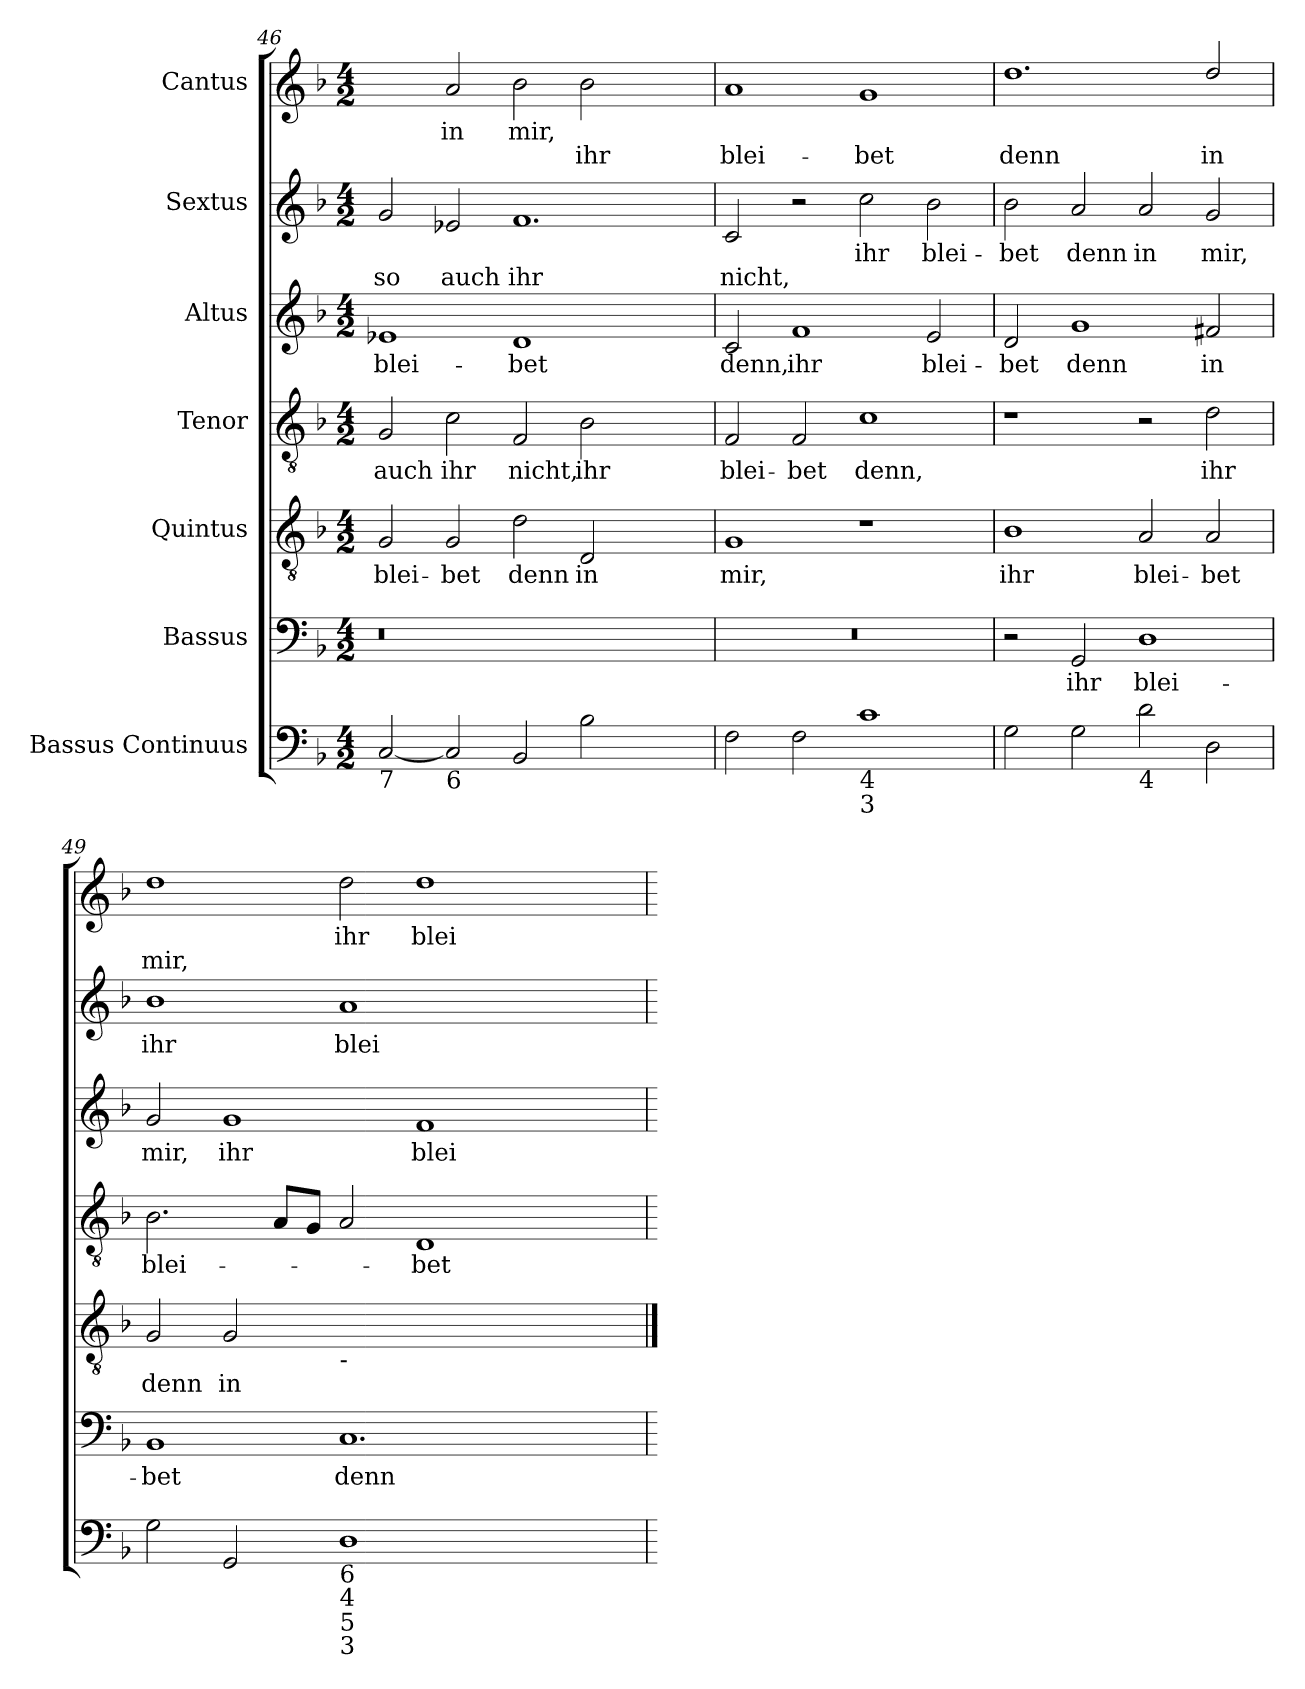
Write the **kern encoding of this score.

**kern	**kern	**text	**kern	**text	**kern	**text	**kern	**text	**kern	**text	**text	**kern	**text	**text
*part7	*part6	*part6	*part5	*part5	*part4	*part4	*part3	*part3	*part2	*part2	*part2	*part1	*part1	*part1
*staff7	*staff6	*staff6	*staff5	*staff5	*staff4	*staff4	*staff3	*staff3	*staff2	*staff2	*staff2	*staff1	*staff1	*staff1
*I"Bassus Continuus	*I"Bassus	*	*I"Quintus	*	*I"Tenor	*	*I"Altus	*	*I"Sextus	*	*	*I"Cantus	*	*
!!LO:LB:g=z
*clefF4	*clefF4	*	*clefGv2	*	*clefGv2	*	*clefG2	*	*clefG2	*	*	*clefG2	*	*
*k[b-]	*k[b-]	*	*k[b-]	*	*k[b-]	*	*k[b-]	*	*k[b-]	*	*	*k[b-]	*	*
*F:	*F:	*	*F:	*	*F:	*	*F:	*	*F:	*	*	*F:	*	*
*M4/2	*M4/2	*	*M4/2	*	*M4/2	*	*M4/2	*	*M4/2	*	*	*M4/2	*	*
=46	=46	=46	=46	=46	=46	=46	=46	=46	=46	=46	=46	=46	=46	=46
!LO:TX:b:t=7	!	!	!	!	!	!	!	!	!	!	!	!	!	!
!	!	!	!	!LO:LY:b	!	!LO:LY:b	!	!LO:LY:b	!	!	!LO:LY:b	!	!LO:LY:b	!
*	*	*	*	*	*	*	*	*	*	*	*	*^	*	*
[2C	0r	.	2G	blei-	2G	auch	1e-X	blei-	2g	.	-so	2b-yy]	0ryy	___	.
!LO:TX:b:t=6	!	!	!	!	!	!	!	!	!	!	!	!	!	!	!
!	!	!	!	!LO:LY:b	!	!LO:LY:b	!	!	!	!	!LO:LY:b	!	!	!LO:LY:b	!
2C]	.	.	2G	-bet	2c	ihr	.	.	2e-X	.	auch	2a	.	in	.
!	!	!	!	!LO:LY:b	!	!LO:LY:b	!	!LO:LY:b	!	!	!LO:LY:b	!	!	!LO:LY:b	!
2BB-	.	.	2d	denn	2F	nicht,	1d	-bet	1.f	.	ihr	2b-	.	mir,	.
!	!	!	!	!LO:LY:b	!	!LO:LY:b	!	!	!	!	!	!	!	!	!LO:LY:b
2B-	.	.	2D	in	2B-	ihr	.	.	.	.	.	2b-	.	.	ihr
2ryy	2ryy	.	2ryy	.	2ryy	.	2ryy	.	.	.	.	2ryy	2ryy	.	.
=47	=47	=47	=47	=47	=47	=47	=47	=47	=47	=47	=47	=47	=47	=47	=47
!	!	!	!	!LO:LY:b	!	!LO:LY:b	!	!LO:LY:b	!	!	!LO:LY:b	!	!	!	!LO:LY:b
2F	0r	.	1G	mir,	2F	blei-	2c	denn,	2c	.	nicht,	1a	0ryy	.	blei-
!	!	!	!	!	!	!LO:LY:b	!	!LO:LY:b	!	!	!	!	!	!	!
2F	.	.	.	.	2F	-bet	1f	ihr	2r	.	.	.	.	.	.
!LO:TX:b:t=4	!	!	!	!	!	!	!	!	!	!	!	!	!	!	!
!LO:TX:b:t=3	!	!	!	!	!	!	!	!	!	!	!	!	!	!	!
!	!	!	!	!	!	!LO:LY:b	!	!	!	!LO:LY:b	!	!	!	!	!LO:LY:b
1c	.	.	1r	.	1c	denn,	.	.	2cc	ihr	.	1g	.	.	-bet
!	!	!	!	!	!	!	!	!LO:LY:b	!	!LO:LY:b	!	!	!	!	!
.	.	.	.	.	.	.	2e	blei-	2b-	blei-	.	.	.	.	.
=48	=48	=48	=48	=48	=48	=48	=48	=48	=48	=48	=48	=48	=48	=48	=48
!	!	!	!	!LO:LY:b	!	!	!	!LO:LY:b	!	!LO:LY:b	!	!	!	!	!LO:LY:b
2G	2r	.	1B-	ihr	1r	.	2d	-bet	2b-	-bet	.	1.dd	0ryy	.	denn
!	!	!LO:LY:b	!	!	!	!	!	!LO:LY:b	!	!LO:LY:b	!	!	!	!	!
2G	2GG	ihr	.	.	.	.	1g	denn	2a	denn	.	.	.	.	.
!LO:TX:b:t=4	!	!	!	!	!	!	!	!	!	!	!	!	!	!	!
!	!	!LO:LY:b	!	!LO:LY:b	!	!	!	!	!	!LO:LY:b	!	!	!	!	!
2d	1D	blei-	2A	blei-	2r	.	.	.	2a	in	.	.	.	.	.
!	!	!	!	!LO:LY:b	!	!LO:LY:b	!	!LO:LY:b	!	!LO:LY:b	!	!	!	!	!LO:LY:b
2D	.	.	2A	-bet	2d	ihr	2f#X	in	2g	mir,	.	2dd	.	.	in
=49	=49	=49	=49	=49	=49	=49	=49	=49	=49	=49	=49	=49	=49	=49	=49
!	!	!LO:LY:b	!	!LO:LY:b	!	!LO:LY:b	!	!LO:LY:b	!	!LO:LY:b	!	!	!	!	!LO:LY:b
2G	1BB-	-bet	2G	denn	2.B-	blei-	2g	mir,	1b-	ihr	.	1dd	1ryy	.	mir,
!	!	!	!	!LO:LY:b	!	!	!	!LO:LY:b	!	!	!	!	!	!	!
2GG	.	.	2G	in	.	.	1g	ihr	.	.	.	.	.	.	.
.	.	.	.	.	8AL	.	.	.	.	.	.	.	.	.	.
.	.	.	.	.	8GJ	.	.	.	.	.	.	.	.	.	.
!	!	!	!LO:TX:b:t=-	!	!	!	!	!	!	!	!	!	!	!	!
!LO:TX:b:t=6\n4	!	!	!	!	!	!	!	!	!	!	!	!	!	!	!
!LO:TX:b:t=5\n3	!	!	!	!	!	!	!	!	!	!	!	!	!	!	!
!	!	!LO:LY:b	!	!LO:LY:b	!	!	!	!	!	!LO:LY:b	!	!	!	!LO:LY:b	!
1D	1.C	denn	0F;<yy	mir.	2A	.	.	.	1a	blei-	.	2dd	2ryy	ihr	.
!	!	!	!	!	!	!LO:LY:b	!	!LO:LY:b	!	!	!	!	!	!LO:LY:b	!
.	.	.	.	.	1D	-bet	1f	blei-	.	.	.	1dd	2ryy	blei-	.
1ryy	.	.	.	.	.	.	.	.	1ryy	.	.	.	2ryy	.	.
.	2ryy	.	.	.	2ryy	.	2ryy	.	.	.	.	2ryy	2ryy	.	.
*	*	*	*	*	*	*	*	*	*	*	*	*v	*v	*	*
=	=	=	==	=	=	=	=	=	=	=	=	=	=	=
*-	*-	*-	*-	*-	*-	*-	*-	*-	*-	*-	*-	*-	*-	*-
